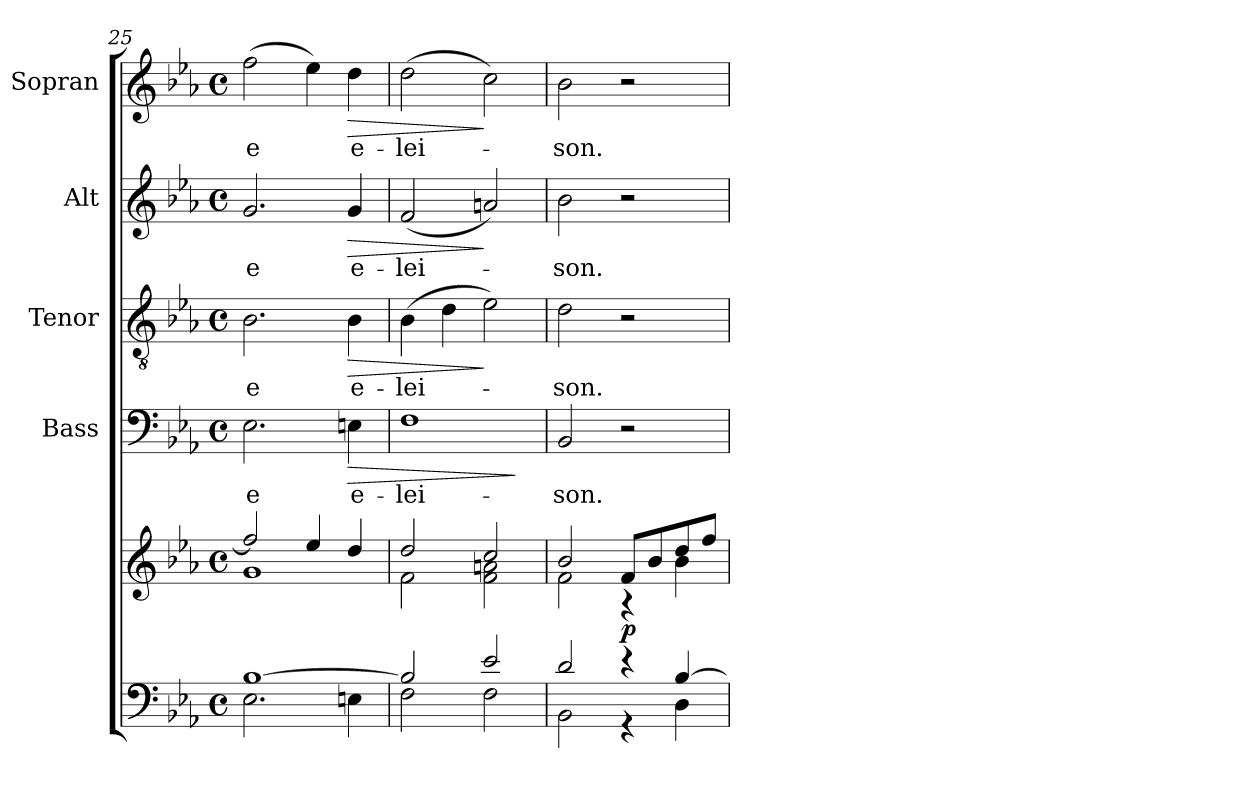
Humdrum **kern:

**kern	**kern	**dynam	**kern	**text	**dynam	**kern	**text	**dynam	**kern	**text	**dynam	**kern	**text	**dynam
*part5	*part5	*part5	*part4	*part4	*part4	*part3	*part3	*part3	*part2	*part2	*part2	*part1	*part1	*part1
*staff6	*staff5	*staff5/6	*staff4	*staff4	*staff4	*staff3	*staff3	*staff3	*staff2	*staff2	*staff2	*staff1	*staff1	*staff1
*	*	*	*I"Bass	*	*	*I"Tenor	*	*	*I"Alt	*	*	*I"Sopran	*	*
*	*	*	*I'B.	*	*	*I'T.	*	*	*I'A.	*	*	*I'S.	*	*
!!LO:PB:g=z
*clefF4	*clefG2	*	*clefF4	*	*	*clefGv2	*	*	*clefG2	*	*	*clefG2	*	*
*k[b-e-a-]	*k[b-e-a-]	*	*k[b-e-a-]	*	*	*k[b-e-a-]	*	*	*k[b-e-a-]	*	*	*k[b-e-a-]	*	*
*E-:	*E-:	*	*E-:	*	*	*E-:	*	*	*E-:	*	*	*E-:	*	*
*M4/4	*M4/4	*	*M4/4	*	*	*M4/4	*	*	*M4/4	*	*	*M4/4	*	*
*met(c)	*met(c)	*	*met(c)	*	*	*met(c)	*	*	*met(c)	*	*	*met(c)	*	*
=25	=25	=25	=25	=25	=25	=25	=25	=25	=25	=25	=25	=25	=25	=25
*^	*^	*	*	*	*	*	*	*	*	*	*	*	*	*
!	!	!	!	!	!	!LO:LY:b	!	!	!LO:LY:b	!	!	!LO:LY:b	!	!	!LO:LY:b	!
[>1B-	2.E-\	2ff/]	1g	.	2.E-\	-e	.	2.B-\	-e	.	2.g/	-e	.	(>2ff\	-e	.
.	.	4ee-/	.	.	.	.	.	.	.	.	.	.	.	4ee-\)	.	.
!	!	!	!	!	!	!LO:LY:b	!LO:HP:b	!	!LO:LY:b	!LO:HP:b	!	!LO:LY:b	!LO:HP:b	!	!LO:LY:b	!LO:HP:b
.	4En\	4dd/	.	.	4En\	e-	>	4B-\	e-	>	4g/	e-	>	4dd\	e-	>
=26	=26	=26	=26	=26	=26	=26	=26	=26	=26	=26	=26	=26	=26	=26	=26	=26
!	!	!	!	!	!	!LO:LY:b	!	!	!LO:LY:b	!	!	!LO:LY:b	!	!	!LO:LY:b	!
2B-/]	2F\	2dd/	2f\	.	1F	-lei-	.	(>4B-\	-lei-	.	(<2f/	-lei-	.	(>2dd\	-lei-	.
.	.	.	.	.	.	.	.	4d\	.	.	.	.	.	.	.	.
2e-/	2F\	2cc/	2f\ 2an\	.	.	.	.	2e-\)	.	]	2an/)	.	]	2cc\)	.	]
*v	*v	*	*	*	*	*	*	*	*	*	*	*	*	*	*	*
*	*v	*v	*	*	*	*	*	*	*	*	*	*	*	*	*
.	.	.	.	.	]	.	.	.	.	.	.	.	.	.
=27	=27	=27	=27	=27	=27	=27	=27	=27	=27	=27	=27	=27	=27	=27
*^	*^	*	*	*	*	*	*	*	*	*	*	*	*	*
!	!	!	!	!	!	!LO:LY:b	!	!	!LO:LY:b	!	!	!LO:LY:b	!	!	!LO:LY:b	!
2d/	2BB-\	2b-/	2f\	.	2BB-/	-son.	.	2d\	-son.	.	2b-\	-son.	.	2b-\	-son.	.
!	!	!	!	!LO:DY:b	!	!	!	!	!	!	!	!	!	!	!	!
4r	4r	8f/L	4rA	p	2r	.	.	2r	.	.	2r	.	.	2r	.	.
.	.	8b-/	.	.	.	.	.	.	.	.	.	.	.	.	.	.
[>4B-/	4D\	8dd/	4b-\	.	.	.	.	.	.	.	.	.	.	.	.	.
.	.	8ff/J	.	.	.	.	.	.	.	.	.	.	.	.	.	.
*v	*v	*	*	*	*	*	*	*	*	*	*	*	*	*	*	*
*	*v	*v	*	*	*	*	*	*	*	*	*	*	*	*	*
=	=	=	=	=	=	=	=	=	=	=	=	=	=	=
*-	*-	*-	*-	*-	*-	*-	*-	*-	*-	*-	*-	*-	*-	*-
